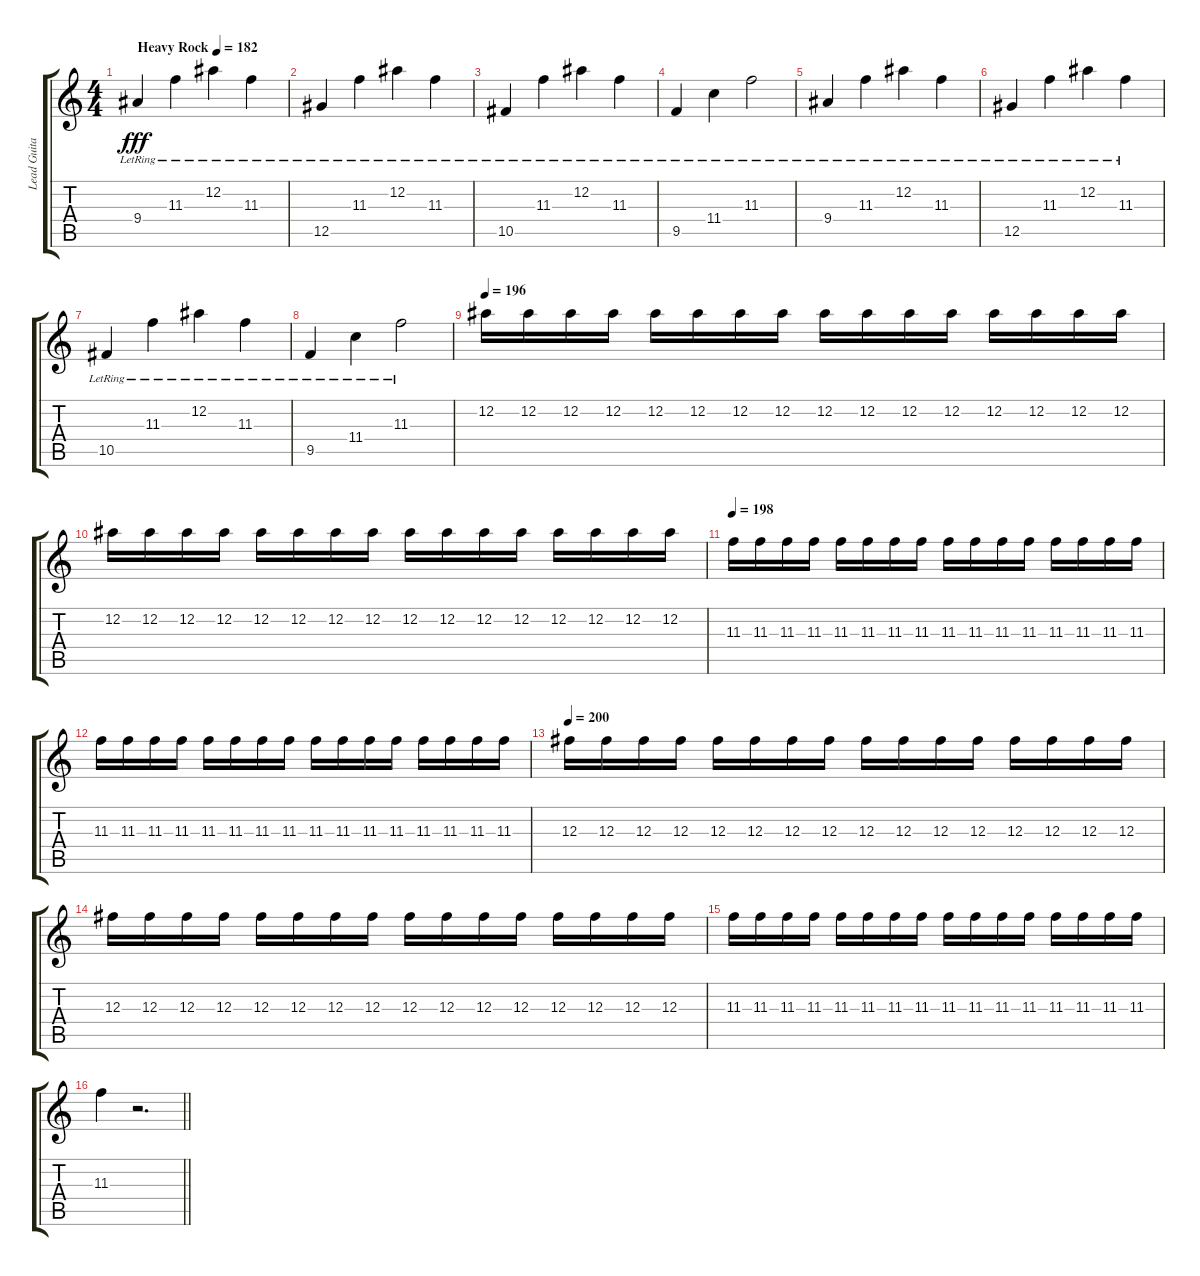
\track ("Lead Guitar" "Lead Guita") {instrument electricguitarclean}
\staff {score tabs}
\tuning (Eb4 Bb3 Gb3 Db3 Ab2 Db2) {hide}
\ts (4 4)
\tempo (182 "Heavy Rock")
\clef g2
\ks c
9.4{lr}.4{dy fff instrument electricguitarclean} 11.3{lr}.4 12.2{lr}.4 11.3{lr}.4 |
12.5{lr}.4 11.3{lr}.4 12.2{lr}.4 11.3{lr}.4 |
10.5{lr}.4 11.3{lr}.4 12.2{lr}.4 11.3{lr}.4 |
9.5{lr}.4 11.4{lr}.4 11.3{lr}.2 |
9.4{lr}.4 11.3{lr}.4 12.2{lr}.4 11.3{lr}.4 |
12.5{lr}.4 11.3{lr}.4 12.2{lr}.4 11.3{lr}.4 |
10.5{lr}.4 11.3{lr}.4 12.2{lr}.4 11.3{lr}.4 |
9.5{lr}.4 11.4{lr}.4 11.3{lr}.2 |
\tempo 196
12.2.16{volume 11 balance 10 instrument overdrivenguitar} 12.2.16 12.2.16 12.2.16 12.2.16 12.2.16 12.2.16 12.2.16 12.2.16 12.2.16 12.2.16 12.2.16 12.2.16 12.2.16 12.2.16 12.2.16 |
12.2.16 12.2.16 12.2.16 12.2.16 12.2.16 12.2.16 12.2.16 12.2.16 12.2.16 12.2.16 12.2.16 12.2.16 12.2.16 12.2.16 12.2.16 12.2.16 |
\tempo 198
11.3.16 11.3.16 11.3.16 11.3.16 11.3.16 11.3.16 11.3.16 11.3.16 11.3.16 11.3.16 11.3.16 11.3.16 11.3.16 11.3.16 11.3.16 11.3.16 |
11.3.16 11.3.16 11.3.16 11.3.16 11.3.16 11.3.16 11.3.16 11.3.16 11.3.16 11.3.16 11.3.16 11.3.16 11.3.16 11.3.16 11.3.16 11.3.16 |
\tempo 200
12.3.16 12.3.16 12.3.16 12.3.16 12.3.16 12.3.16 12.3.16 12.3.16 12.3.16 12.3.16 12.3.16 12.3.16 12.3.16 12.3.16 12.3.16 12.3.16 |
12.3.16 12.3.16 12.3.16 12.3.16 12.3.16 12.3.16 12.3.16 12.3.16 12.3.16 12.3.16 12.3.16 12.3.16 12.3.16 12.3.16 12.3.16 12.3.16 |
11.3.16 11.3.16 11.3.16 11.3.16 11.3.16 11.3.16 11.3.16 11.3.16 11.3.16 11.3.16 11.3.16 11.3.16 11.3.16 11.3.16 11.3.16 11.3.16 |
\barLineRight lightlight
11.3.4 r.2{d}
